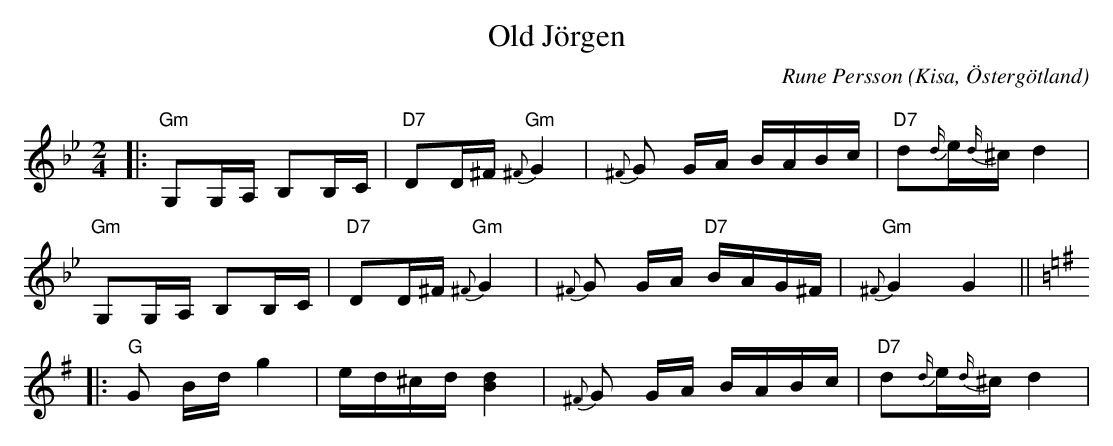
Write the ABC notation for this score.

X:1
T:Old Jörgen
C:Rune Persson
O:Kisa, Östergötland
Q:60
M:2/4
L:1/8
K:Gm
|:"Gm"G,G,/A,/ B,B,/C/|"D7"DD/^F/ "Gm"{^F}G2|{^F}G G/A/ B/A/B/c/|"D7"d{d/}e/{d/}^c/ d2|
"Gm"G,G,/A,/ B,B,/C/|"D7"DD/^F/ "Gm"{^F}G2|{^F}G G/A/"D7" B/A/G/^F/|"Gm"{^F}G2 G2||
[K:G]|:"G"G B/d/ g2|e/d/^c/d/ [dB]2|{^F}G G/A/ B/A/B/c/|"D7"d{d/}e/{d/}^c/ d2|
